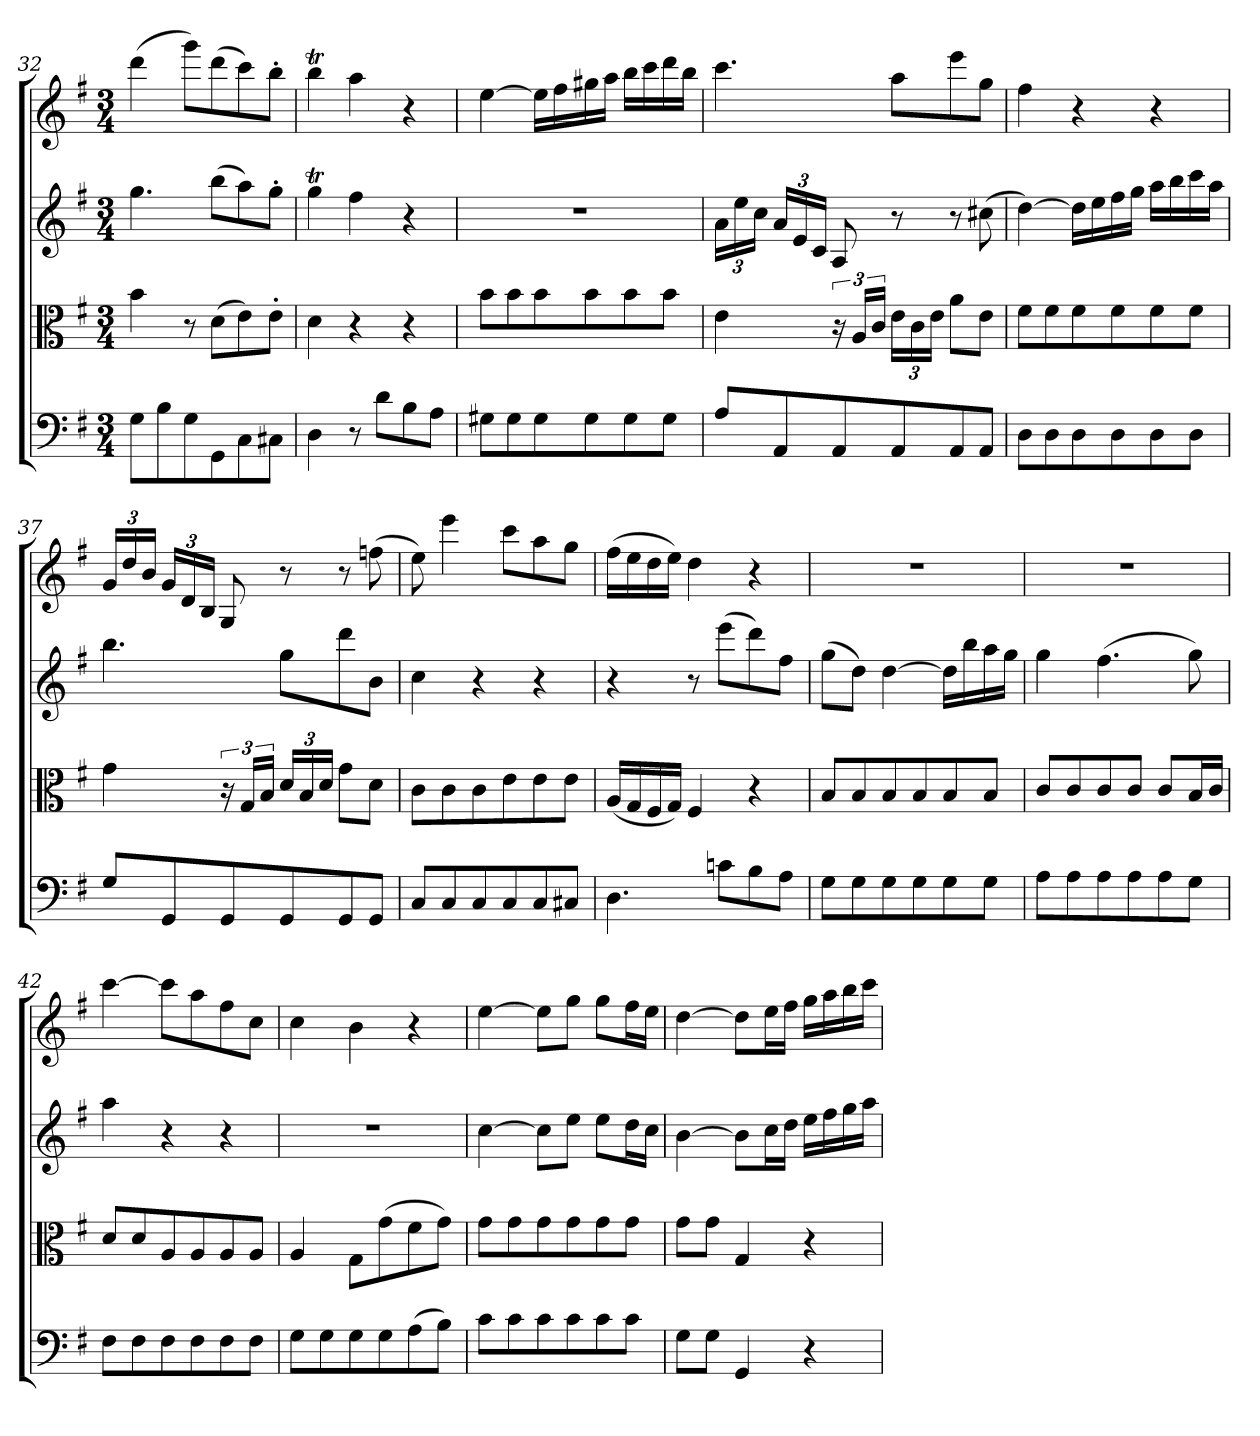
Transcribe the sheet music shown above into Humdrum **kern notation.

**kern	**kern	**kern	**kern
*part4	*part3	*part2	*part1
*staff4	*staff3	*staff2	*staff1
*clefF4	*clefC3	*clefG2	*clefG2
*k[f#]	*k[f#]	*k[f#]	*k[f#]
*G:	*G:	*G:	*G:
*M3/4	*M3/4	*M3/4	*M3/4
=32	=32	=32	=32
8G\L	4b\	4.gg\	(4ddd\
8B\	.	.	.
8G\	8r	.	8ggg\L)
8GG\	(8d\L	(8bb\L	(8ddd\
8C\	8e\)	8aa\)	8ccc\)
8C#X\J	8e'\J	8gg'\J	8bb'\J
=33	=33	=33	=33
4D\	4d\	4ggT\	4bbt\
8r	4r	4ff#\	4aa\
8d\L	.	.	.
8B\	4r	4r	4r
8A\J	.	.	.
=34	=34	=34	=34
8G#X\L	8b\L	2.r	[4ee\
8G#\	8b\	.	.
8G#\	8b\	.	16ee\LL]
.	.	.	16ff#\
8G#\	8b\	.	16gg#X\
.	.	.	16aa\JJ
8G#\	8b\	.	16bb\LL
.	.	.	16ccc\
8G#\J	8b\J	.	16ddd\
.	.	.	16bb\JJ
=35	=35	=35	=35
8A/L	4e\	24a\LL	4.ccc\
.	.	24ee\	.
.	.	24cc\JJ	.
8AA/	.	24a/LL	.
.	.	24e/	.
.	.	24c/JJ	.
8AA/	24r	8A/	.
.	24A/LL	.	.
.	24c/JJ	.	.
8AA/	24e\LL	8r	8aa\L
.	24c\	.	.
.	24e\JJ	.	.
8AA/	8a\L	8r	8eee\
8AA/J	8e\J	(8cc#X\	8gg\J
=36	=36	=36	=36
8D\L	8f#\L	[4dd\)	4ff#\
8D\	8f#\	.	.
8D\	8f#\	16dd\LL]	4r
.	.	16ee\	.
8D\	8f#\	16ff#\	.
.	.	16gg\JJ	.
8D\	8f#\	16aa\LL	4r
.	.	16bb\	.
8D\J	8f#\J	16ccc\	.
.	.	16aa\JJ	.
=37	=37	=37	=37
8G/L	4g\	4.bb\	24g/LL
.	.	.	24dd/
.	.	.	24b/JJ
8GG/	.	.	24g/LL
.	.	.	24d/
.	.	.	24B/JJ
8GG/	24r	.	8G/
.	24G/LL	.	.
.	24B/JJ	.	.
8GG/	24d/LL	8gg\L	8r
.	24B/	.	.
.	24d/JJ	.	.
8GG/	8g\L	8ddd\	8r
8GG/J	8d\J	8b\J	(8ffn\
=38	=38	=38	=38
8C/L	8c\L	4cc\	8ee\)
8C/	8c\	.	4eee\
8C/	8c\	4r	.
8C/	8e\	.	8ccc\L
8C/	8e\	4r	8aa\
8C#X/J	8e\J	.	8gg\J
=39	=39	=39	=39
4.D\	(16A/LL	4r	(16ff#\LL
.	16G/	.	16ee\
.	16F#/	.	16dd\
.	16G/JJ)	.	16ee\JJ)
.	4F#/	8r	4dd\
8cn\L	.	(8eee\L	.
8B\	4r	8ddd\)	4r
8A\J	.	8ff#\J	.
=40	=40	=40	=40
8G\L	8B/L	(8gg\L	2.r
8G\	8B/	8dd\J)	.
8G\	8B/	[4dd\	.
8G\	8B/	.	.
8G\	8B/	16dd\LL]	.
.	.	16bb\	.
8G\J	8B/J	16aa\	.
.	.	16gg\JJ	.
=41	=41	=41	=41
8A\L	8c/L	4gg\	2.r
8A\	8c/	.	.
8A\	8c/	(4.ff#\	.
8A\	8c/J	.	.
8A\	8c/L	.	.
8G\J	16B/L	8gg\)	.
.	16c/JJ	.	.
=42	=42	=42	=42
8F#\L	8d/L	4aa\	[4ccc\
8F#\	8d/	.	.
8F#\	8A/	4r	8ccc\L]
8F#\	8A/	.	8aa\
8F#\	8A/	4r	8ff#\
8F#\J	8A/J	.	8cc\J
=43	=43	=43	=43
8G\L	4A/	2.r	4cc\
8G\	.	.	.
8G\	8G\L	.	4b\
8G\	(8g\	.	.
(8A\	8f#\	.	4r
8B\J)	8g\J)	.	.
=44	=44	=44	=44
8c\L	8g\L	[4cc\	[4ee\
8c\	8g\	.	.
8c\	8g\	8cc\L]	8ee\L]
8c\	8g\	8ee\J	8gg\J
8c\	8g\	8ee\L	8gg\L
8c\J	8g\J	16dd\L	16ff#\L
.	.	16cc\JJ	16ee\JJ
=45	=45	=45	=45
8G\L	8g\L	[4b\	[4dd\
8G\J	8g\J	.	.
4GG/	4G/	8b\L]	8dd\L]
.	.	16cc\L	16ee\L
.	.	16dd\JJ	16ff#\JJ
4r	4r	16ee\LL	16gg\LL
.	.	16ff#\	16aa\
.	.	16gg\	16bb\
.	.	16aa\JJ	16ccc\JJ
=	=	=	=
*-	*-	*-	*-
